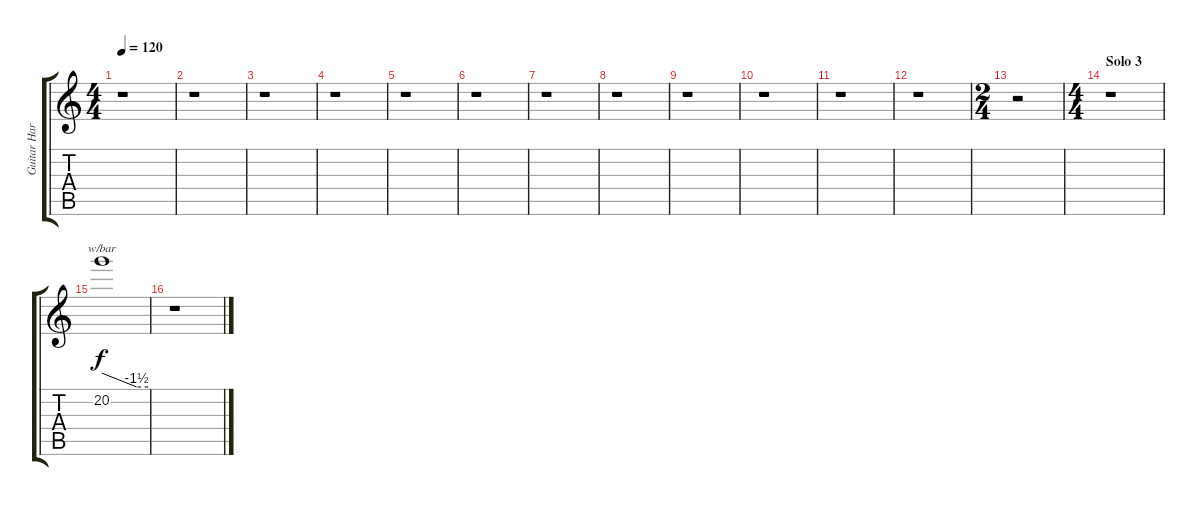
\track ("Guitar Harmonies" "Guitar Har") {instrument overdrivenguitar}
\staff {score tabs}
\tuning (E4 B3 G3 D3 A2 E2) {hide}
\ts (4 4)
\tempo 120
\clef g2
\ks c
r.1{dy f} |
r.1 |
r.1 |
r.1 |
r.1 |
r.1 |
r.1 |
r.1 |
r.1 |
r.1 |
r.1 |
r.1 |
\ts (2 4)
r.2 |
\ts (4 4)
\section ("" "Solo 3")
r.1{instrument overdrivenguitar} |
20.2.1{tbe (custom default 0 0 45 -6 60 -6)} |
r.1
